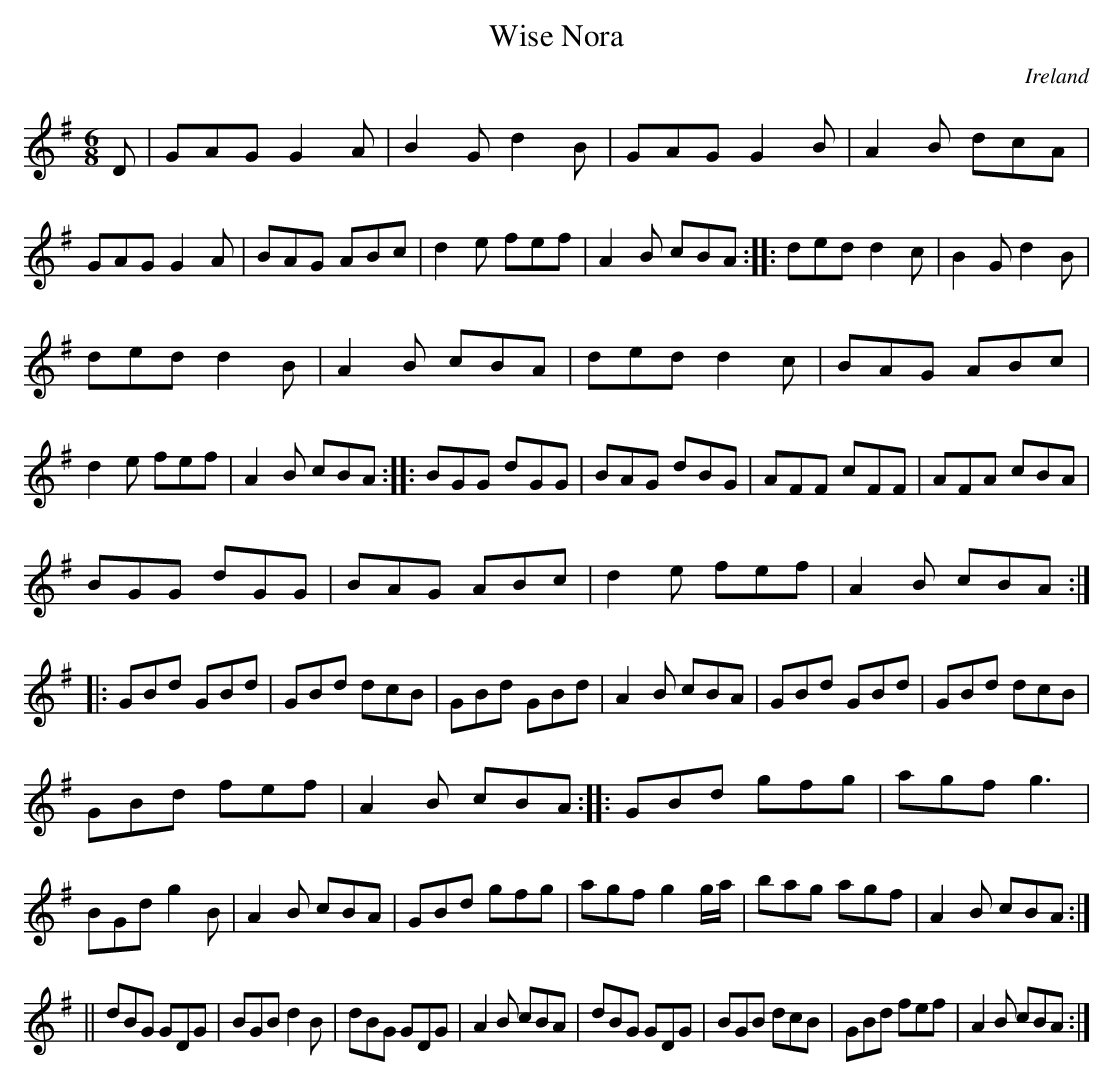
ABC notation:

X:1
T:Wise Nora
O:Ireland
M:6/8
L:1/8
K:G
D|GAG G2A|B2G d2B|GAG G2B|A2B dcA|GAG G2A|BAG ABc|d2e fef|A2B cBA::ded d2c|B2G d2B|
ded d2B|A2B cBA|ded d2c|BAG ABc|d2e fef|A2B cBA::BGG dGG|BAG dBG|AFF cFF|AFA cBA|
BGG dGG|BAG ABc|d2e fef|A2B cBA::GBd GBd|GBd dcB|GBd GBd|A2B cBA|GBd GBd|GBd dcB|
GBd fef|A2B cBA::GBd gfg|agf g3|BGd g2B|A2B cBA|GBd gfg|agf g2 g/a/|bag agf|A2B cBA:|
||dBG GDG|BGB d2B|dBG GDG|A2B cBA|dBG GDG|BGB dcB|GBd fef|A2B cBA:|
